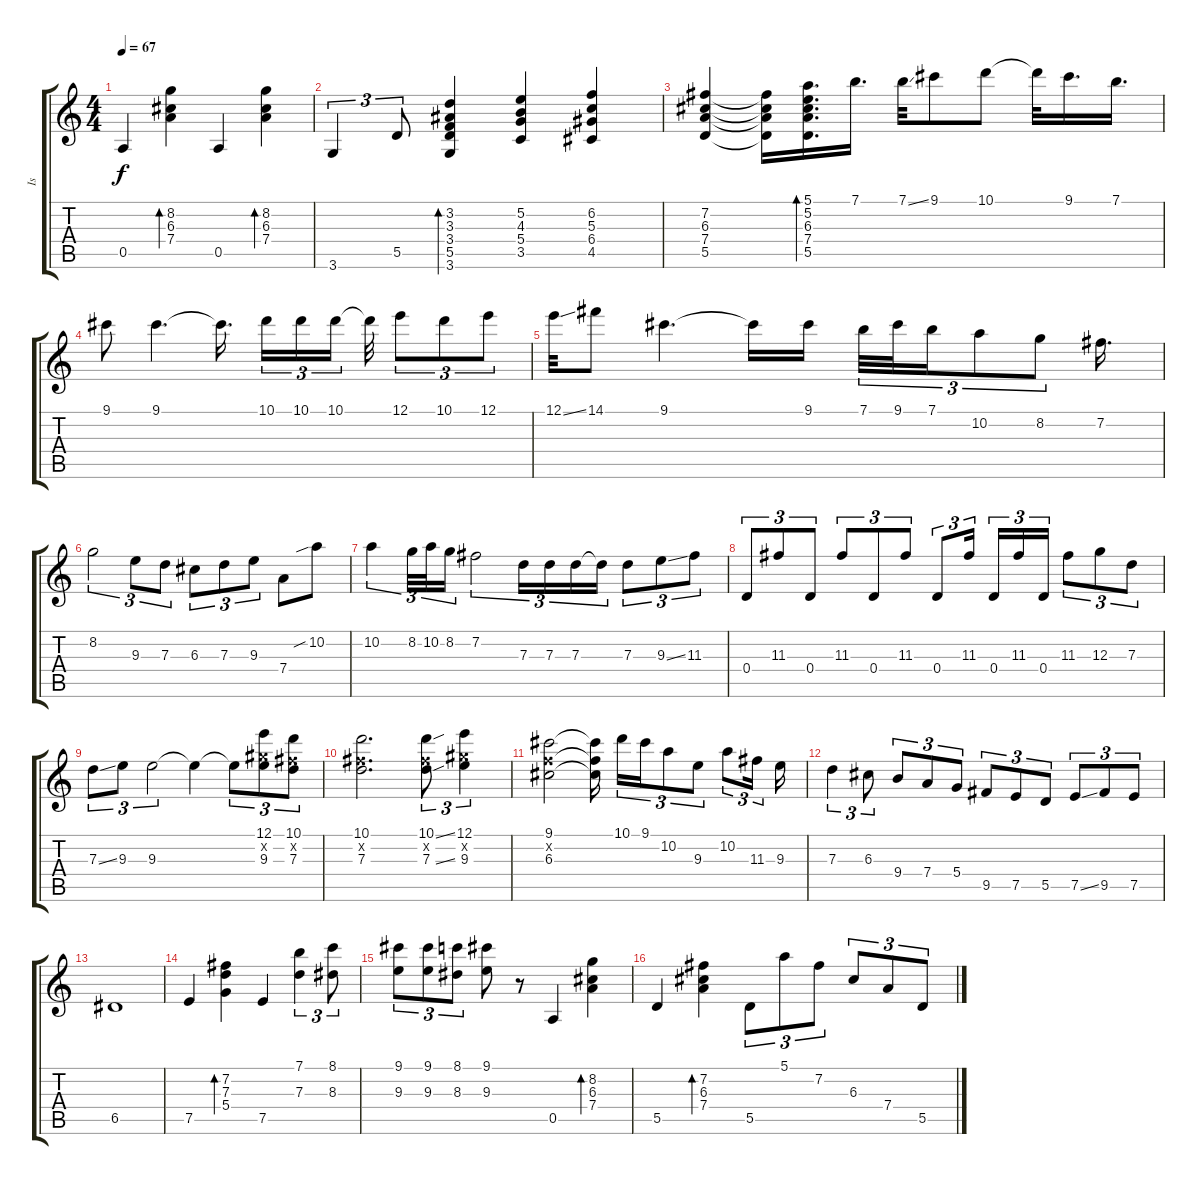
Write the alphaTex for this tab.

\track ("Is" "Is") {instrument acousticguitarsteel}
\staff {score tabs}
\tuning (E4 B3 G3 D3 A2 E2) {hide}
\ts (4 4)
\tempo 67
\clef g2
\ks c
0.5.4{dy f} (8.2 6.3 7.4).4{bd 240} 0.5.4 (8.2 6.3 7.4).4{bd 240} |
3.6.4{tu (3 2)} 5.5.8{tu (3 2)} (3.2 3.3 3.4 5.5 3.6).4{bd 60} (5.2 4.3 5.4 3.5).4 (6.2 5.3 6.4 4.5).4 |
(7.2 6.3 7.4 5.5).4 (7.2{t} 6.3{t} 7.4{t} 5.5{t}).16 (5.1 5.2 6.3 7.4 5.5).16{d bd 240} 7.1.16{d} 7.1{ss}.32 9.1.8 10.1.8 10.1{t}.32 9.1.16{d} 7.1.16{d} |
9.1.8 9.1.4{d} 9.1{t}.16{d beam splitsecondary} 10.1.16{tu (3 2)} 10.1.16{tu (3 2)} 10.1.16{tu (3 2) beam splitsecondary} 10.1{t}.32 12.1.8{tu (3 2)} 10.1.8{tu (3 2)} 12.1.8{tu (3 2)} |
12.1{ss}.32 14.1.8 9.1.4{d} 9.1{t}.16 9.1.16{beam splitsecondary} 7.1.32{tu (3 2)} 9.1.32{tu (3 2)} 7.1.16{tu (3 2)} 10.2.8{tu (3 2)} 8.2.8{tu (3 2)} 7.2.16{d} |
8.2.2{tu (3 2)} 9.3.8{tu (3 2)} 7.3.8{tu (3 2)} 6.3.8{tu (3 2)} 7.3.8{tu (3 2)} 9.3.8{tu (3 2)} 7.4.8 10.2{sib}.8 |
10.2.4{tu (3 2)} 8.2.32{tu (3 2)} 10.2.32{tu (3 2)} 8.2.16{tu (3 2)} 7.2.2{tu (3 2)} 7.3.16{tu (3 2)} 7.3.16{tu (3 2)} 7.3.16{tu (3 2)} 7.3{t}.16{tu (3 2)} 7.3.8{tu (3 2)} 9.3{ss}.8{tu (3 2)} 11.3.8{tu (3 2)} |
0.4.8{tu (3 2)} 11.3.8{tu (3 2)} 0.4.8{tu (3 2)} 11.3.8{tu (3 2)} 0.4.8{tu (3 2)} 11.3.8{tu (3 2)} 0.4.8{tu (3 2)} 11.3.16{tu (3 2) beam splitsecondary} 0.4.16{tu (3 2)} 11.3.16{tu (3 2)} 0.4.16{tu (3 2)} 11.3.8{tu (3 2)} 12.3.8{tu (3 2)} 7.3.8{tu (3 2)} |
7.3{ss}.8{tu (3 2)} 9.3.8{tu (3 2)} 9.3.2{tu (3 2)} 9.3{t}.4 9.3{t}.8{tu (3 2)} (12.1 9.2{x} 9.3).8{tu (3 2)} (10.1 7.2{x} 7.3).8{tu (3 2)} |
(10.1 7.2{x} 7.3).2{d} (10.1{ss} 7.2{x} 7.3{ss}).8{tu (3 2)} (12.1 9.2{x} 9.3).4{tu (3 2)} |
(9.1 6.2{x} 6.3).2 (9.1{t} 6.2{t} 6.3{t}).16{beam splitsecondary} 10.1.16{tu (3 2)} 9.1.16{tu (3 2)} 10.2.8{tu (3 2)} 9.3.8{tu (3 2)} 10.2.8{tu (3 2)} 11.3.16{tu (3 2)} 9.3.16 |
7.3.4{tu (3 2)} 6.3.8{tu (3 2)} 9.4.8{tu (3 2)} 7.4.8{tu (3 2)} 5.4.8{tu (3 2)} 9.5.8{tu (3 2)} 7.5.8{tu (3 2)} 5.5.8{tu (3 2)} 7.5{ss}.8{tu (3 2)} 9.5.8{tu (3 2)} 7.5.8{tu (3 2)} |
6.5.1 |
7.5.4 (7.2 7.3 5.4).4{bd 240} 7.5.4 (7.1 7.3).4{tu (3 2)} (8.1 8.3).8{tu (3 2)} |
(9.1 9.3).8{tu (3 2)} (9.1 9.3).8{tu (3 2)} (8.1 8.3).8{tu (3 2)} (9.1 9.3).8 r.8 0.5.4 (8.2 6.3 7.4).4{bd 240} |
5.5.4 (7.2 6.3 7.4).4{bd 240} 5.5.8{tu (3 2)} 5.1.8{tu (3 2)} 7.2.8{tu (3 2)} 6.3.8{tu (3 2)} 7.4.8{tu (3 2)} 5.5.8{tu (3 2)}
